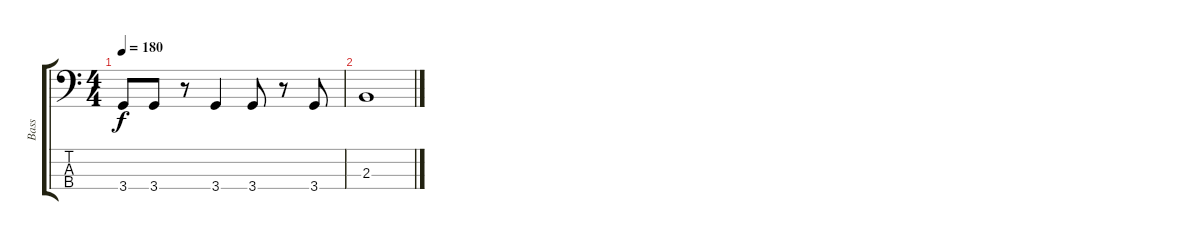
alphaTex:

\track ("Bass" "Bass") {instrument electricbasspick}
\staff {score tabs}
\tuning (G2 D2 A1 E1) {hide}
\ts (4 4)
\tempo 180
\clef f4
\ks c
3.4.8{dy f} 3.4.8 r.8 3.4.4 3.4.8 r.8 3.4.8 |
2.3.1
